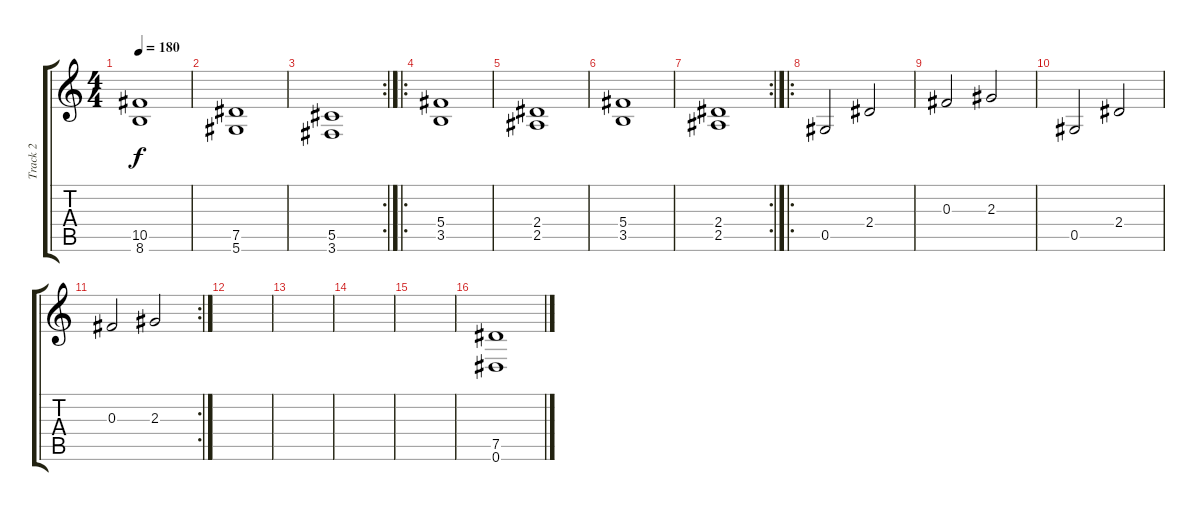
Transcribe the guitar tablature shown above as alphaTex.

\track ("Track 2" "Track 2") {instrument acousticguitarnylon}
\staff {score tabs}
\tuning (Eb4 Bb3 Gb3 Db3 Ab2 Eb2) {hide}
\ts (4 4)
\tempo 180
\clef g2
\ks c
(10.5 8.6).1{dy f} |
(7.5 5.6).1 |
\rc 2
(5.5 3.6).1 |
\ro
(5.4 3.5).1 |
(2.4 2.5).1 |
(5.4 3.5).1 |
\rc 2
(2.4 2.5).1 |
\ro
0.5.2 2.4.2 |
0.3.2 2.3.2 |
0.5.2 2.4.2 |
\rc 2
0.3.2 2.3.2 |
|
|
|
|
(7.5 0.6).1
